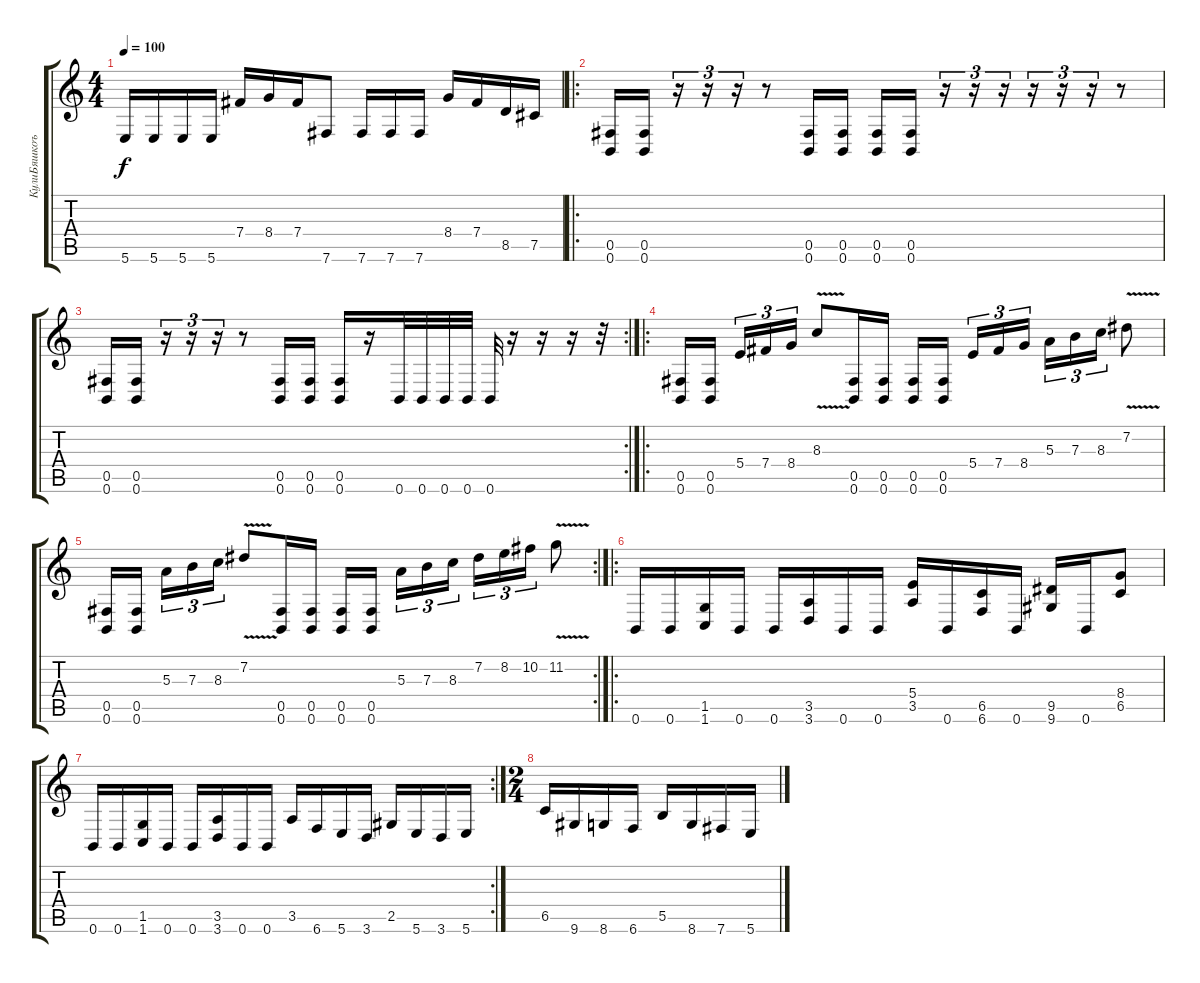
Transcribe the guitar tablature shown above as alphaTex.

\track ("КулиБяшкоъ" "КулиБяшкоъ") {instrument overdrivenguitar}
\staff {score tabs}
\tuning (Db4 Ab3 E3 B2 Gb2 B1) {hide}
\ts (4 4)
\tempo 100
\clef g2
\ks c
5.6.16{dy f} 5.6.16 5.6.16 5.6.16 7.4.16 8.4.16 7.4.16 7.6.8 7.6.16 7.6.16 7.6.16 8.4.16 7.4.16 8.5.16 7.5.16 |
\ro
(0.5 0.6).16 (0.5 0.6).16 r.16{tu (3 2)} r.16{tu (3 2)} r.16{tu (3 2)} r.8 (0.5 0.6).16 (0.5 0.6).16 (0.5 0.6).16 (0.5 0.6).16 r.16{tu (3 2)} r.16{tu (3 2)} r.16{tu (3 2)} r.16{tu (3 2)} r.16{tu (3 2)} r.16{tu (3 2)} r.8 |
\rc 2
(0.5 0.6).16 (0.5 0.6).16 r.16{tu (3 2)} r.16{tu (3 2)} r.16{tu (3 2)} r.8 (0.5 0.6).16 (0.5 0.6).16 (0.5 0.6).16 r.16 0.6.32 0.6.32 0.6.32 0.6.32 0.6.32 r.16 r.16 r.16 r.32 |
\ro
(0.5 0.6).16 (0.5 0.6).16{beam splitsecondary} 5.4.16{tu (3 2)} 7.4.16{tu (3 2)} 8.4.16{tu (3 2)} 8.3{v}.8 (0.5 0.6).16 (0.5 0.6).16 (0.5 0.6).16 (0.5 0.6).16{beam splitsecondary} 5.4.16{tu (3 2)} 7.4.16{tu (3 2)} 8.4.16{tu (3 2)} 5.3.16{tu (3 2)} 7.3.16{tu (3 2)} 8.3.16{tu (3 2)} 7.2{v}.8 |
\rc 2
(0.5 0.6).16 (0.5 0.6).16{beam splitsecondary} 5.3.16{tu (3 2)} 7.3.16{tu (3 2)} 8.3.16{tu (3 2)} 7.2{v}.8 (0.5 0.6).16 (0.5 0.6).16 (0.5 0.6).16 (0.5 0.6).16{beam splitsecondary} 5.3.16{tu (3 2)} 7.3.16{tu (3 2)} 8.3.16{tu (3 2)} 7.2.16{tu (3 2)} 8.2.16{tu (3 2)} 10.2.16{tu (3 2)} 11.2{v}.8 |
\ro
0.6.16 0.6.16 (1.5 1.6).16 0.6.16 0.6.16 (3.5 3.6).16 0.6.16 0.6.16 (5.4 3.5).16 0.6.16 (6.5 6.6).16 0.6.16 (9.5 9.6).16 0.6.16 (8.4 6.5).8 |
\rc 2
0.6.16 0.6.16 (1.5 1.6).16 0.6.16 0.6.16 (3.5 3.6).16 0.6.16 0.6.16 3.5.16 6.6.16 5.6.16 3.6.16 2.5.16 5.6.16 3.6.16 5.6.16 |
\ts (2 4)
6.5.16 9.6.16 8.6.16 6.6.16 5.5.16 8.6.16 7.6.16 5.6.16
